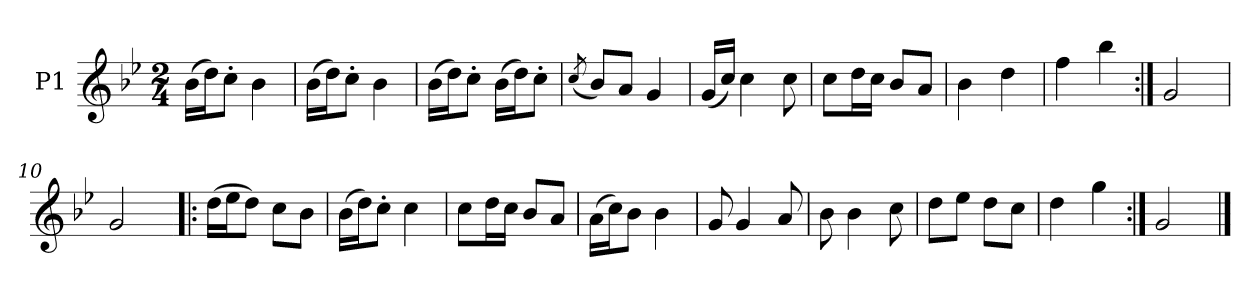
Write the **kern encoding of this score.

**kern
*part1
*staff1
*I"P1
*clefG2
*k[b-e-]
*g:
*M2/4
=1
(16b-LL
16ddJ)
8cc'J
4b-
=2
(16b-LL
16ddJ)
8cc'J
4b-
=3
(16b-LL
16ddJ)
8cc'J
(16b-LL
16ddJ)
8cc'J
=4
(8qcc/
8b-L)
8aJ
4g
=5
(16gLL
16ccJJ)
4cc
8cc
=6
8ccL
16ddL
16ccJJ
8b-L
8aJ
=7
4b-
4dd
=8
4ff
4bb-
=9:|!
2g
=10
2g
=11!|:
(16ddLL
16ee-J
8ddJ)
8ccL
8b-J
=12
(16b-LL
16ddJ)
8cc'J
4cc
=13
8ccL
16ddL
16ccJJ
8b-L
8aJ
=14
(16aLL
16ccJ)
8b-J
4b-
=15
8g
4g
8a
=16
8b-
4b-
8cc
=17
8ddL
8ee-J
8ddL
8ccJ
=18
4dd
4gg
=19:|!
2g
==
*-
